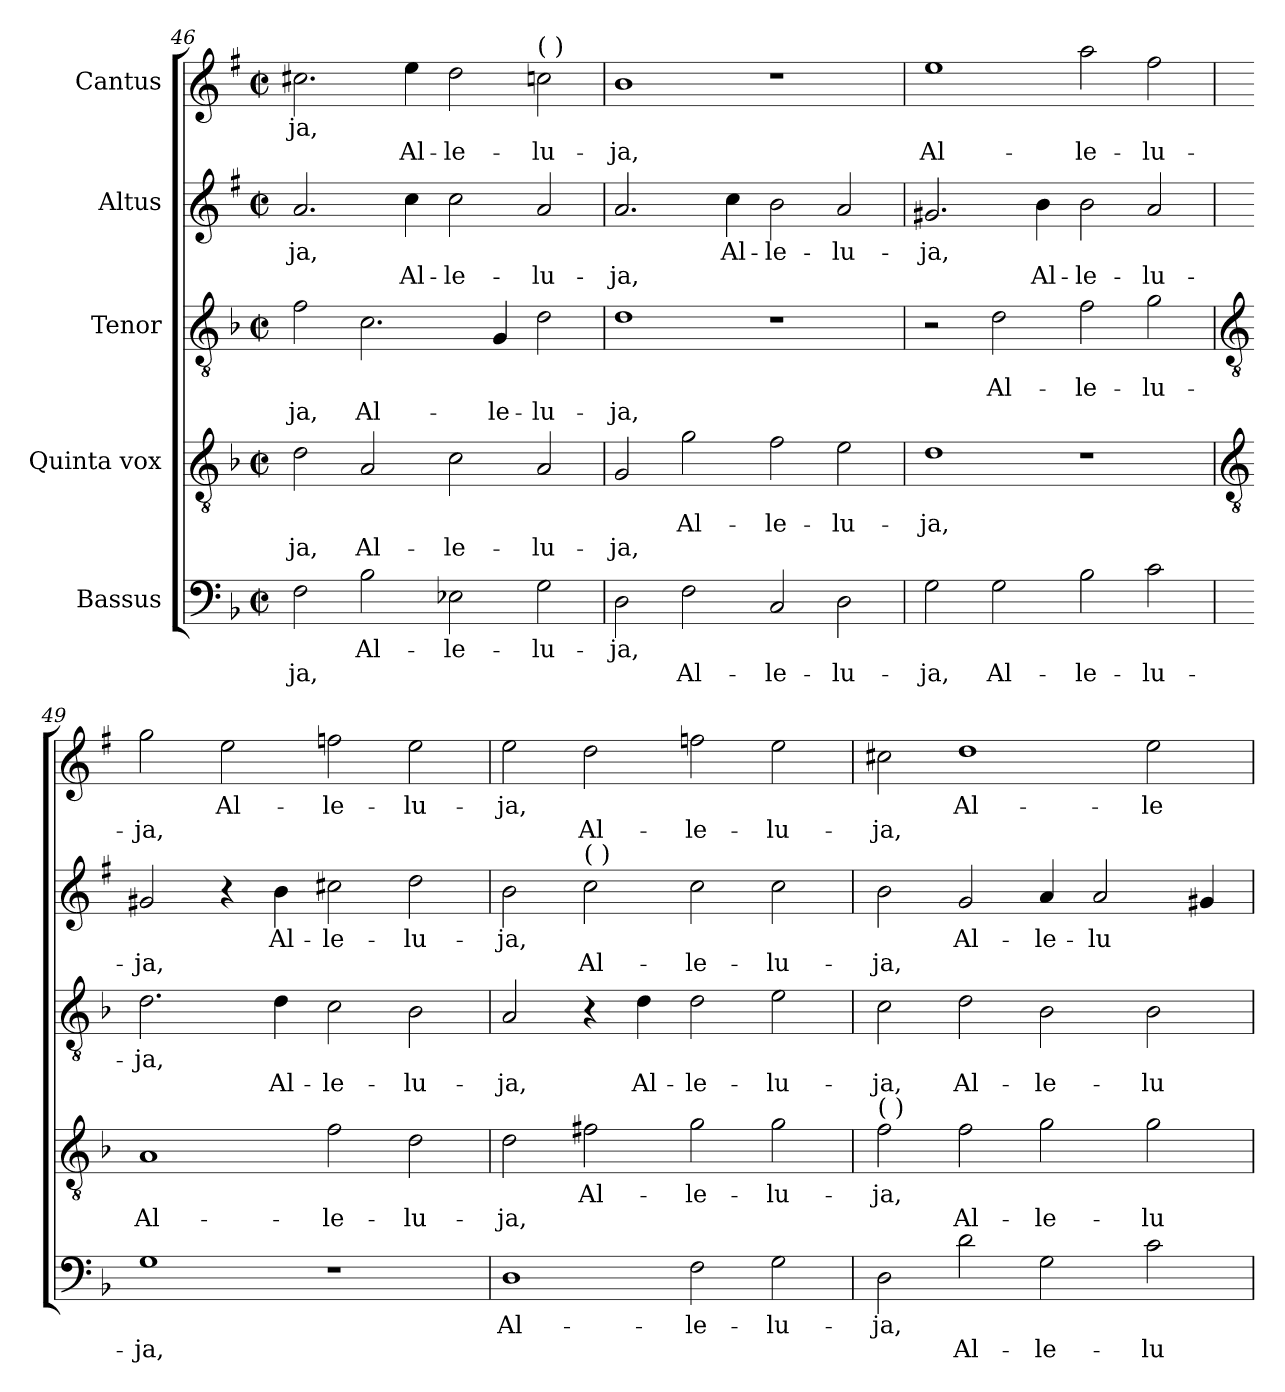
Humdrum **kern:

**kern	**text	**text	**kern	**text	**text	**kern	**text	**text	**kern	**text	**text	**kern	**text	**text
*part5	*part5	*part5	*part4	*part4	*part4	*part3	*part3	*part3	*part2	*part2	*part2	*part1	*part1	*part1
*staff5	*staff5	*staff5	*staff4	*staff4	*staff4	*staff3	*staff3	*staff3	*staff2	*staff2	*staff2	*staff1	*staff1	*staff1
*I"Bassus	*	*	*I"Quinta vox	*	*	*I"Tenor	*	*	*I"Altus	*	*	*I"Cantus	*	*
*clefF4	*	*	*clefGv2	*	*	*clefGv2	*	*	*clefG2	*	*	*clefG2	*	*
*	*	*	*	*	*	*	*	*	*ITrd1c2	*	*	*ITrd1c2	*	*
*k[b-]	*	*	*k[b-]	*	*	*k[b-]	*	*	*k[b-]	*	*	*k[b-]	*	*
*F:	*	*	*F:	*	*	*F:	*	*	*F:	*	*	*F:	*	*
*M4/2	*	*	*M4/2	*	*	*M4/2	*	*	*M4/2	*	*	*M4/2	*	*
*met(c|)	*	*	*met(c|)	*	*	*met(c|)	*	*	*met(c|)	*	*	*met(c|)	*	*
=46	=46	=46	=46	=46	=46	=46	=46	=46	=46	=46	=46	=46	=46	=46
!	!	!LO:LY:b	!	!	!LO:LY:b	!	!	!LO:LY:b	!	!LO:LY:b	!	!	!LO:LY:b	!
2F	.	-ja,	2d	.	-ja,	2f	.	-ja,	2.g	ja,	.	2.bn	-ja,	.
!	!LO:LY:b	!	!	!	!LO:LY:b	!	!	!LO:LY:b	!	!	!	!	!	!
2B-	Al-	.	2A	.	Al-	2.c	.	Al-	.	.	.	.	.	.
!	!	!	!	!	!	!	!	!	!	!	!LO:LY:b	!	!	!LO:LY:b
.	.	.	.	.	.	.	.	.	4b-	.	Al-	4dd	.	Al-
!	!LO:LY:b	!	!	!	!LO:LY:b	!	!	!	!	!	!LO:LY:b	!	!	!LO:LY:b
2E-X	-le-	.	2c	.	-le-	.	.	.	2b-	.	-le-	2cc	.	-le-
!	!	!	!	!	!	!	!	!LO:LY:b	!	!	!	!	!	!
.	.	.	.	.	.	4G	.	-le-	.	.	.	.	.	.
!	!	!	!	!	!	!	!	!	!	!	!	!LO:TX:a:t=(  )	!	!
!	!LO:LY:b	!	!	!	!LO:LY:b	!	!	!LO:LY:b	!	!	!LO:LY:b	!	!	!LO:LY:b
2G	-lu-	.	2A	.	-lu-	2d	.	-lu-	2g	.	-lu-	2b-	.	-lu-
!!LO:LB:g=z
=47	=47	=47	=47	=47	=47	=47	=47	=47	=47	=47	=47	=47	=47	=47
!	!LO:LY:b	!	!	!	!LO:LY:b	!	!	!LO:LY:b	!	!	!LO:LY:b	!	!	!LO:LY:b
2D	-ja,	.	2G	.	-ja,	1d	.	-ja,	2.g	.	-ja,	1a	.	-ja,
!	!	!LO:LY:b	!	!LO:LY:b	!	!	!	!	!	!	!	!	!	!
2F	.	Al-	2g	Al-	.	.	.	.	.	.	.	.	.	.
!	!	!	!	!	!	!	!	!	!	!LO:LY:b	!	!	!	!
.	.	.	.	.	.	.	.	.	4b-	Al-	.	.	.	.
!	!	!LO:LY:b	!	!LO:LY:b	!	!	!	!	!	!LO:LY:b	!	!	!	!
2C	.	-le-	2f	-le-	.	1r	.	.	2a	-le-	.	1r	.	.
!	!	!LO:LY:b	!	!LO:LY:b	!	!	!	!	!	!LO:LY:b	!	!	!	!
2D	.	-lu-	2e	-lu-	.	.	.	.	2g	-lu-	.	.	.	.
!!LO:LB:g=z
=48	=48	=48	=48	=48	=48	=48	=48	=48	=48	=48	=48	=48	=48	=48
!	!	!LO:LY:b	!	!LO:LY:b	!	!	!	!	!	!LO:LY:b	!	!	!	!LO:LY:b
2G	.	-ja,	1d	-ja,	.	2r	.	.	2.f#X	-ja,	.	1dd	.	Al-
!	!	!LO:LY:b	!	!	!	!	!LO:LY:b	!	!	!	!	!	!	!
2G	.	Al-	.	.	.	2d	Al-	.	.	.	.	.	.	.
!	!	!	!	!	!	!	!	!	!	!	!LO:LY:b	!	!	!
.	.	.	.	.	.	.	.	.	4a	.	Al-	.	.	.
!	!	!LO:LY:b	!	!	!	!	!LO:LY:b	!	!	!	!LO:LY:b	!	!	!LO:LY:b
2B-	.	-le-	1r	.	.	2f	-le-	.	2a	.	-le-	2gg	.	-le-
!	!	!LO:LY:b	!	!	!	!	!LO:LY:b	!	!	!	!LO:LY:b	!	!	!LO:LY:b
2c	.	-lu-	.	.	.	2g	-lu-	.	2g	.	-lu-	2ee	.	-lu-
!!LO:LB:g=z
=49	=49	=49	=49	=49	=49	=49	=49	=49	=49	=49	=49	=49	=49	=49
*	*	*	*clefGv2	*	*	*clefGv2	*	*	*	*	*	*	*	*
!	!	!LO:LY:b	!	!	!LO:LY:b	!	!LO:LY:b	!	!	!	!LO:LY:b	!	!	!LO:LY:b
1G	.	-ja,	1A	.	Al-	2.d	-ja,	.	2f#X	.	-ja,	2ff	.	-ja,
!	!	!	!	!	!	!	!	!	!	!	!	!	!LO:LY:b	!
.	.	.	.	.	.	.	.	.	4r	.	.	2dd	Al-	.
!	!	!	!	!	!	!	!	!LO:LY:b	!	!LO:LY:b	!	!	!	!
.	.	.	.	.	.	4d	.	Al-	4a	Al-	.	.	.	.
!	!	!	!	!	!LO:LY:b	!	!	!LO:LY:b	!	!LO:LY:b	!	!	!LO:LY:b	!
1r	.	.	2f	.	-le-	2c	.	-le-	2bn	-le-	.	2ee-X	-le-	.
!	!	!	!	!	!LO:LY:b	!	!	!LO:LY:b	!	!LO:LY:b	!	!	!LO:LY:b	!
.	.	.	2d	.	-lu-	2B-	.	-lu-	2cc	-lu-	.	2dd	-lu-	.
!!LO:LB:g=z
=50	=50	=50	=50	=50	=50	=50	=50	=50	=50	=50	=50	=50	=50	=50
!	!LO:LY:b	!	!	!	!LO:LY:b	!	!	!LO:LY:b	!	!LO:LY:b	!	!	!LO:LY:b	!
1D	Al-	.	2d	.	-ja,	2A	.	-ja,	2a	-ja,	.	2dd	-ja,	.
!	!	!	!	!	!	!	!	!	!LO:TX:a:t=(  )	!	!	!	!	!
!	!	!	!	!LO:LY:b	!	!	!	!	!	!	!LO:LY:b	!	!	!LO:LY:b
.	.	.	2f#X	Al-	.	4r	.	.	2b-	.	Al-	2cc	.	Al-
!	!	!	!	!	!	!	!	!LO:LY:b	!	!	!	!	!	!
.	.	.	.	.	.	4d	.	Al-	.	.	.	.	.	.
!	!LO:LY:b	!	!	!LO:LY:b	!	!	!	!LO:LY:b	!	!	!LO:LY:b	!	!	!LO:LY:b
2F	-le-	.	2g	-le-	.	2d	.	-le-	2b-	.	-le-	2ee-X	.	-le-
!	!LO:LY:b	!	!	!LO:LY:b	!	!	!	!LO:LY:b	!	!	!LO:LY:b	!	!	!LO:LY:b
2G	-lu-	.	2g	-lu-	.	2e	.	-lu-	2b-	.	-lu-	2dd	.	-lu-
=51	=51	=51	=51	=51	=51	=51	=51	=51	=51	=51	=51	=51	=51	=51
!	!	!	!LO:TX:a:t=(  )	!	!	!	!	!	!	!	!	!	!	!
!	!LO:LY:b	!	!	!LO:LY:b	!	!	!	!LO:LY:b	!	!	!LO:LY:b	!	!	!LO:LY:b
2D	-ja,	.	2f	-ja,	.	2c	.	-ja,	2a	.	-ja,	2bn	.	-ja,
!	!	!LO:LY:b	!	!	!LO:LY:b	!	!	!LO:LY:b	!	!LO:LY:b	!	!	!LO:LY:b	!
2d	.	Al-	2f	.	Al-	2d	.	Al-	2f	Al-	.	1cc	Al-	.
!	!	!LO:LY:b	!	!	!LO:LY:b	!	!	!LO:LY:b	!	!LO:LY:b	!	!	!	!
2G	.	-le-	2g	.	-le-	2B-	.	-le-	4g	-le-	.	.	.	.
!	!	!	!	!	!	!	!	!	!	!LO:LY:b	!	!	!	!
.	.	.	.	.	.	.	.	.	2g	-lu	.	.	.	.
!	!	!LO:LY:b	!	!	!LO:LY:b	!	!	!LO:LY:b	!	!	!	!	!LO:LY:b	!
2c	.	-lu-	2g	.	-lu-	2B-	.	-lu-	.	.	.	2dd	-le-	.
.	.	.	.	.	.	.	.	.	4f#X	.	.	.	.	.
=	=	=	=	=	=	=	=	=	=	=	=	=	=	=
*-	*-	*-	*-	*-	*-	*-	*-	*-	*-	*-	*-	*-	*-	*-
